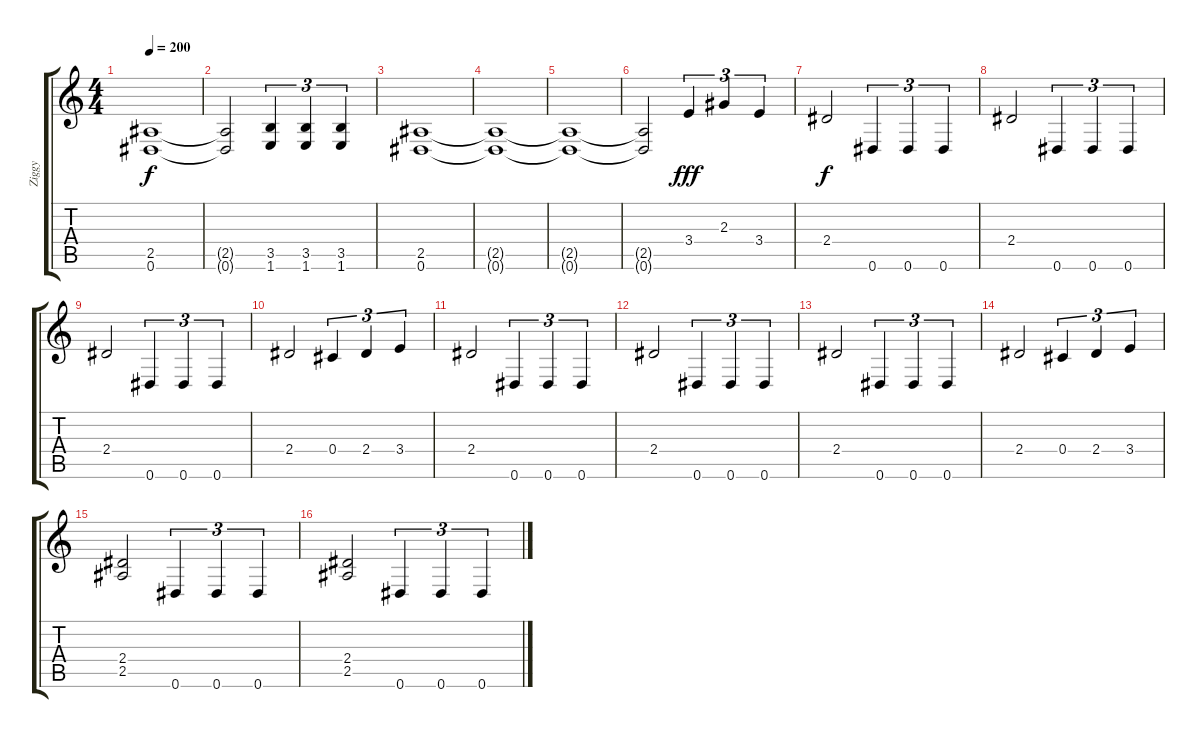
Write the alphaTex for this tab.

\track ("Ziggy" "Ziggy") {instrument overdrivenguitar}
\staff {score tabs}
\tuning (Eb4 Bb3 Gb3 Db3 Ab2 Eb2) {hide}
\ts (4 4)
\tempo 200
\clef g2
\ks c
(2.5{t} 0.6{t}).1{dy f} |
(2.5{t} 0.6{t}).2 (3.5 1.6).4{tu (3 2)} (3.5 1.6).4{tu (3 2)} (3.5 1.6).4{tu (3 2)} |
(2.5 0.6).1 |
(2.5{t} 0.6{t}).1 |
(2.5{t} 0.6{t}).1 |
(2.5{t} 0.6{t}).2 3.4.4{tu (3 2) dy fff} 2.3.4{tu (3 2)} 3.4.4{tu (3 2)} |
2.4.2{dy f} 0.6.4{tu (3 2)} 0.6.4{tu (3 2)} 0.6.4{tu (3 2)} |
2.4.2 0.6.4{tu (3 2)} 0.6.4{tu (3 2)} 0.6.4{tu (3 2)} |
2.4.2 0.6.4{tu (3 2)} 0.6.4{tu (3 2)} 0.6.4{tu (3 2)} |
2.4.2 0.4.4{tu (3 2)} 2.4.4{tu (3 2)} 3.4.4{tu (3 2)} |
2.4.2 0.6.4{tu (3 2)} 0.6.4{tu (3 2)} 0.6.4{tu (3 2)} |
2.4.2 0.6.4{tu (3 2)} 0.6.4{tu (3 2)} 0.6.4{tu (3 2)} |
2.4.2 0.6.4{tu (3 2)} 0.6.4{tu (3 2)} 0.6.4{tu (3 2)} |
2.4.2 0.4.4{tu (3 2)} 2.4.4{tu (3 2)} 3.4.4{tu (3 2)} |
(2.4 2.5).2 0.6.4{tu (3 2)} 0.6.4{tu (3 2)} 0.6.4{tu (3 2)} |
(2.4 2.5).2 0.6.4{tu (3 2)} 0.6.4{tu (3 2)} 0.6.4{tu (3 2)}
